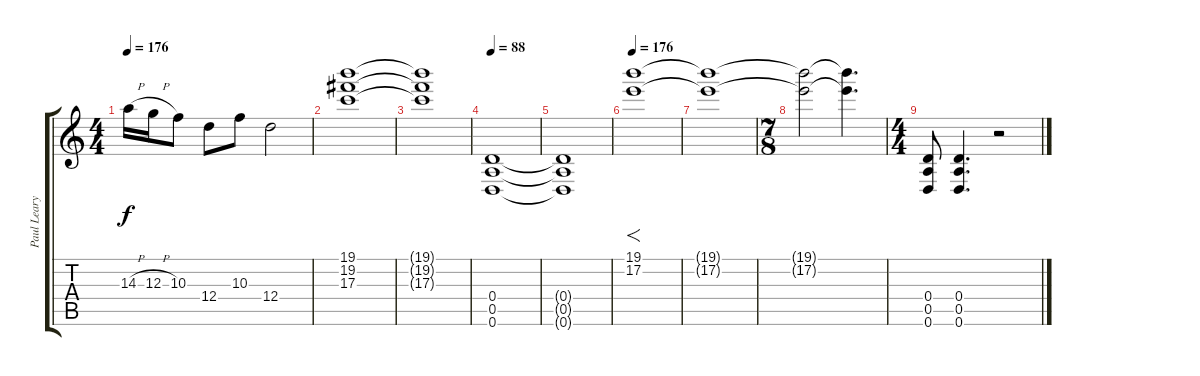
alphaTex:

\track ("Paul Leary" "Paul Leary") {instrument distortionguitar}
\staff {score tabs}
\tuning (E4 B3 G3 D3 A2 D2) {hide}
\ts (4 4)
\tempo 176
\clef g2
\ks c
14.3{h}.16{dy f} 12.3{h}.16 10.3.8 12.4.8 10.3.8 12.4.2 |
(19.1 19.2 17.3).1 |
(19.1{t} 19.2{t} 17.3{t}).1 |
\tempo 88
(0.4 0.5 0.6).1 |
(0.4{t} 0.5{t} 0.6{t}).1 |
\tempo 176
(19.1 17.2).1{f} |
(19.1{t} 17.2{t}).1 |
\ts (7 8)
(19.1{t} 17.2{t}).2 (19.1{t} 17.2{t}).4{d} |
\ts (4 4)
(0.4 0.5 0.6).8 (0.4 0.5 0.6).4{d} r.2
